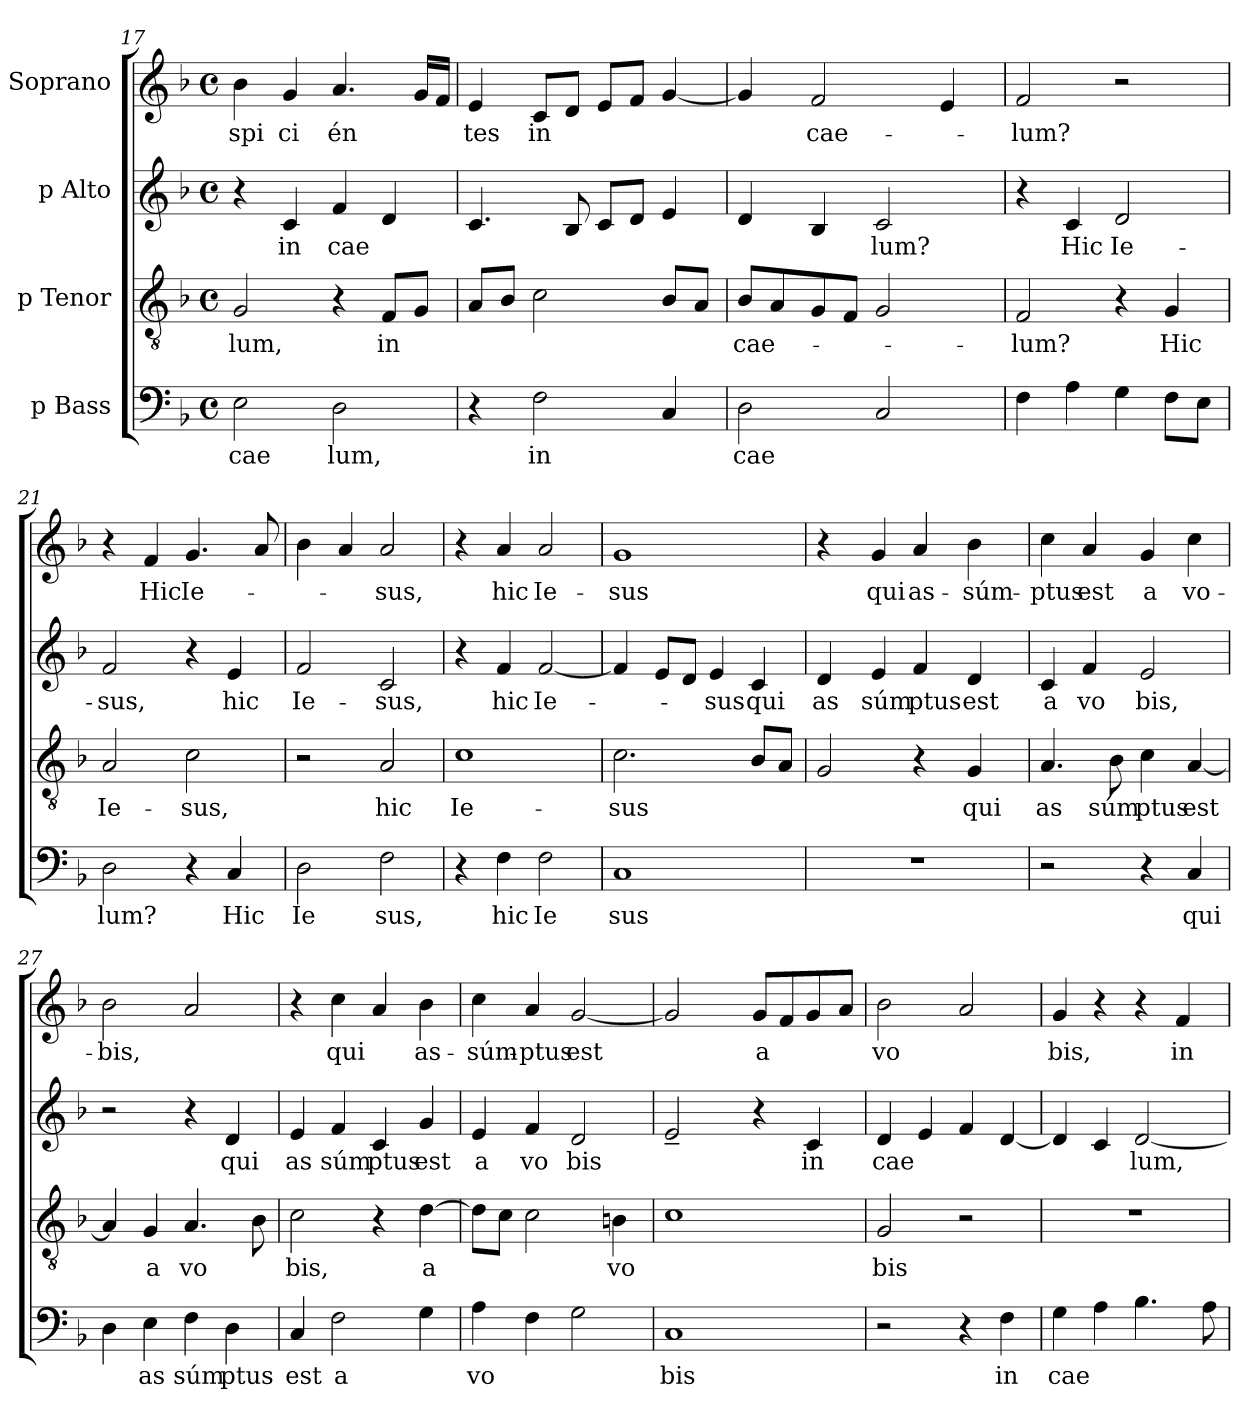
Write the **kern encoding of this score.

**kern	**text	**kern	**text	**kern	**text	**kern	**text
*part4	*part4	*part3	*part3	*part2	*part2	*part1	*part1
*staff4	*staff4	*staff3	*staff3	*staff2	*staff2	*staff1	*staff1
*I"p Bass	*	*I"p Tenor	*	*I"p Alto	*	*I"Soprano	*
*clefF4	*	*clefGv2	*	*clefG2	*	*clefG2	*
*k[b-]	*	*k[b-]	*	*k[b-]	*	*k[b-]	*
*F:	*	*F:	*	*F:	*	*F:	*
*M4/4	*	*M4/4	*	*M4/4	*	*M4/4	*
*met(c)	*	*met(c)	*	*met(c)	*	*met(c)	*
=17	=17	=17	=17	=17	=17	=17	=17
!	!LO:LY:b:cj	!	!LO:LY:b:cj	!	!	!	!LO:LY:b:cj
2E\	cae	2G/	lum,	4r	.	4b-\	spi
!	!	!	!	!	!LO:LY:b:cj	!	!LO:LY:b:cj
.	.	.	.	4c/	in	4g/	ci
!	!LO:LY:b:cj	!	!	!	!LO:LY:b	!	!LO:LY:b:cj
2D\	lum,	4r	.	4f/	cae	4.a/	én
!	!	!	!LO:LY:b:cj	!	!	!	!
.	.	8F/L	in	4d/	.	.	.
.	.	8G/J	.	.	.	16g/L	.
.	.	.	.	.	.	16f/J	.
=18	=18	=18	=18	=18	=18	=18	=18
!	!	!	!	!	!	!	!LO:LY:b:cj
4r	.	8A/L	.	4.c/	.	4e/	tes
.	.	8B-/J	.	.	.	.	.
!	!LO:LY:b:cj	!	!	!	!	!	!LO:LY:b:cj
2F\	in	2c\	.	.	.	8c/L	in
.	.	.	.	8B-/	.	8d/J	.
.	.	.	.	8c/L	.	8e/L	.
.	.	.	.	8d/J	.	8f/J	.
4C/	.	8B-/L	.	4e/	.	[>4g/	.
.	.	8A/J	.	.	.	.	.
!!LO:LB:g=z
=19	=19	=19	=19	=19	=19	=19	=19
!	!LO:LY:b	!	!LO:LY:b	!	!	!	!
*	*	*	*	*^	*	*	*
2D\	cae	8B-/L	cae-	4d/	8ryy	.	4g/]	.
.	.	8A/	.	.	32ryy	.	.	.
.	.	.	.	.	2ryy	.	.	.
!	!	!	!	!	!	!	!	!LO:LY:b
.	.	8G/	.	4B-/	.	.	2f/	cae-
.	.	8F/J	.	.	.	.	.	.
!	!	!	!	!	!	!LO:LY:b:cj	!	!
2C/	.	2G/	.	2c/	.	lum?	.	.
.	.	.	.	.	4ryy	.	.	.
.	.	.	.	.	.	.	4e/	.
.	.	.	.	.	16.ryy	.	.	.
=20	=20	=20	=20	=20	=20	=20	=20	=20
!	!	!	!LO:LY:b:cj	!	!	!	!	!LO:LY:b:cj
*	*	*	*	*v	*v	*	*	*
4F\	.	2F/	-lum?	4r	.	2f/	-lum?
!	!	!	!	!	!LO:LY:b:cj	!	!
4A\	.	.	.	4c/	Hic	.	.
!	!	!	!	!	!LO:LY:b:cj	!	!
4G\	.	4r	.	2d/	Ie-	2r	.
!	!	!	!LO:LY:b:cj	!	!	!	!
8F\L	.	4G/	Hic	.	.	.	.
8E\J	.	.	.	.	.	.	.
=21	=21	=21	=21	=21	=21	=21	=21
!	!LO:LY:b:cj	!	!LO:LY:b:cj	!	!LO:LY:b:cj	!	!
2D\	lum?	2A/	Ie-	2f/	-sus,	4r	.
!	!	!	!	!	!	!	!LO:LY:b:cj
.	.	.	.	.	.	4f/	Hic
!	!	!	!LO:LY:b:cj	!	!	!	!LO:LY:b:cj
4r	.	2c\	-sus,	4r	.	4.g/	Ie-
!	!LO:LY:b:cj	!	!	!	!LO:LY:b:cj	!	!
4C/	Hic	.	.	4e/	hic	.	.
.	.	.	.	.	.	8a/	.
=22	=22	=22	=22	=22	=22	=22	=22
!	!LO:LY:b:cj	!	!	!	!LO:LY:b:cj	!	!
2D\	Ie	2r	.	2f/	Ie-	4b-\	.
.	.	.	.	.	.	4a/	.
!	!LO:LY:b:cj	!	!LO:LY:b:cj	!	!LO:LY:b:cj	!	!LO:LY:b:cj
2F\	sus,	2A/	hic	2c/	-sus,	2a/	-sus,
=23	=23	=23	=23	=23	=23	=23	=23
!	!	!	!LO:LY:b:cj	!	!	!	!
4r	.	1c	Ie-	4r	.	4r	.
!	!LO:LY:b:cj	!	!	!	!LO:LY:b:cj	!	!LO:LY:b:cj
4F\	hic	.	.	4f/	hic	4a/	hic
!	!LO:LY:b:cj	!	!	!	!LO:LY:b:cj	!	!LO:LY:b:cj
2F\	Ie	.	.	[<2f/	Ie-	2a/	Ie-
=24	=24	=24	=24	=24	=24	=24	=24
!	!LO:LY:b:cj	!	!LO:LY:b	!	!	!	!LO:LY:b:cj
1C	sus	2.c\	-sus	4f/]	.	1g	-sus
.	.	.	.	8e/L	.	.	.
.	.	.	.	8d/J	.	.	.
!	!	!	!	!	!LO:LY:b:cj	!	!
.	.	.	.	4e/	-sus	.	.
!	!	!	!	!	!LO:LY:b:cj	!	!
.	.	8B-/L	.	4c/	qui	.	.
.	.	8A/J	.	.	.	.	.
!!LO:PB:g=z
=25	=25	=25	=25	=25	=25	=25	=25
!	!	!	!	!	!LO:LY:b:cj	!	!
*^	*	*	*	*	*	*	*
1r	16.ryy	.	2G/	.	4d/	as	4r	.
.	2ryy	.	.	.	.	.	.	.
!	!	!	!	!	!	!LO:LY:b:cj	!	!LO:LY:b:cj
.	.	.	.	.	4e/	súm	4g/	qui
!	!	!	!	!	!	!LO:LY:b:cj	!	!LO:LY:b:cj
.	.	.	4r	.	4f/	ptus	4a/	as-
.	4ryy	.	.	.	.	.	.	.
!	!	!	!	!LO:LY:b:cj	!	!LO:LY:b:cj	!	!LO:LY:b:cj
.	.	.	4G/	qui	4d/	est	4b-\	-súm-
.	8ryy	.	.	.	.	.	.	.
.	32ryy	.	.	.	.	.	.	.
=26	=26	=26	=26	=26	=26	=26	=26	=26
!	!	!	!	!LO:LY:b:cj	!	!LO:LY:b:cj	!	!LO:LY:b:cj
*v	*v	*	*	*	*	*	*	*
2r	.	4.A/	as	4c/	a	4cc\	-ptus
!	!	!	!	!	!LO:LY:b:cj	!	!LO:LY:b:cj
.	.	.	.	4f/	vo	4a/	est
!	!	!	!LO:LY:b:cj	!	!	!	!
.	.	8B-\	súm	.	.	.	.
!	!	!	!LO:LY:b:cj	!	!LO:LY:b:cj	!	!LO:LY:b:cj
4r	.	4c\	ptus	2e/	bis,	4g/	a
!	!LO:LY:b	!	!LO:LY:b:cj	!	!	!	!LO:LY:b:cj
4C/	qui	[<4A/	est	.	.	4cc\	vo-
=27	=27	=27	=27	=27	=27	=27	=27
!	!	!	!	!	!	!	!LO:LY:b
4D\	.	4A/]	.	2r	.	2b-\	-bis,
!	!LO:LY:b:cj	!	!LO:LY:b:cj	!	!	!	!
4E\	as	4G/	a	.	.	.	.
!	!LO:LY:b:cj	!	!LO:LY:b:cj	!	!	!	!
4F\	súm	4.A/	vo	4r	.	2a/	.
!	!LO:LY:b:cj	!	!	!	!LO:LY:b:cj	!	!
4D\	ptus	.	.	4d/	qui	.	.
.	.	8B-\	.	.	.	.	.
=28	=28	=28	=28	=28	=28	=28	=28
!	!LO:LY:b:cj	!	!LO:LY:b:cj	!	!LO:LY:b:cj	!	!
4C/	est	2c\	bis,	4e/	as	4r	.
!	!LO:LY:b:cj	!	!	!	!LO:LY:b:cj	!	!LO:LY:b
2F\	a	.	.	4f/	súm	4cc\	qui
!	!	!	!	!	!LO:LY:b:cj	!	!
.	.	4r	.	4c/	ptus	4a/	.
!	!	!	!LO:LY:b:cj	!	!LO:LY:b:cj	!	!LO:LY:b:cj
4G\	.	[>4d\	a	4g/	est	4b-\	as-
=29	=29	=29	=29	=29	=29	=29	=29
!	!LO:LY:b:cj	!	!	!	!LO:LY:b:cj	!	!LO:LY:b:cj
4A\	vo	8d\L]	.	4e/	a	4cc\	-súm-
.	.	8c\J	.	.	.	.	.
!	!	!	!	!	!LO:LY:b:cj	!	!LO:LY:b:cj
4F\	.	2c\	.	4f/	vo	4a/	-ptus
!	!	!	!	!	!LO:LY:b:cj	!	!LO:LY:b:cj
2G\	.	.	.	2d/	bis	[>2g/	est
!	!	!	!LO:LY:b:cj	!	!	!	!
.	.	4Bn\	vo	.	.	.	.
!!LO:LB:g=z
=30	=30	=30	=30	=30	=30	=30	=30
!	!LO:LY:b:cj	!	!	!	!	!	!
*	*	*^	*	*	*	*	*
1C	bis	1c	4ryy	.	2e~</	.	2g/]	.
.	.	.	64ryy	.	.	.	.	.
.	.	.	2ryy	.	.	.	.	.
!	!	!	!	!	!	!	!	!LO:LY:b:cj
.	.	.	.	.	4r	.	8g/L	a
.	.	.	.	.	.	.	8f/	.
!	!	!	!	!	!	!LO:LY:b:cj	!	!
.	.	.	.	.	4c/	in	8g/	.
.	.	.	8...ryy	.	.	.	.	.
.	.	.	.	.	.	.	8a/J	.
=31	=31	=31	=31	=31	=31	=31	=31	=31
!	!	!	!	!LO:LY:b:cj	!	!LO:LY:b	!	!LO:LY:b:cj
*	*	*v	*v	*	*	*	*	*
2r	.	2G/	bis	4d/	cae	2b-\	vo
.	.	.	.	4e/	.	.	.
4r	.	2r	.	4f/	.	2a/	.
!	!LO:LY:b:cj	!	!	!	!	!	!
4F\	in	.	.	[<4d/	.	.	.
=32	=32	=32	=32	=32	=32	=32	=32
!	!LO:LY:b	!	!	!	!	!	!LO:LY:b:cj
4G\	cae	1r	.	4d/]	.	4g/	bis,
4A\	.	.	.	4c/	.	4r	.
!	!	!	!	!	!LO:LY:b:cj	!	!
4.B-\	.	.	.	[<2d/	lum,	4r	.
!	!	!	!	!	!	!	!LO:LY:b:cj
.	.	.	.	.	.	4f/	in
8A\	.	.	.	.	.	.	.
=	=	=	=	=	=	=	=
*-	*-	*-	*-	*-	*-	*-	*-
